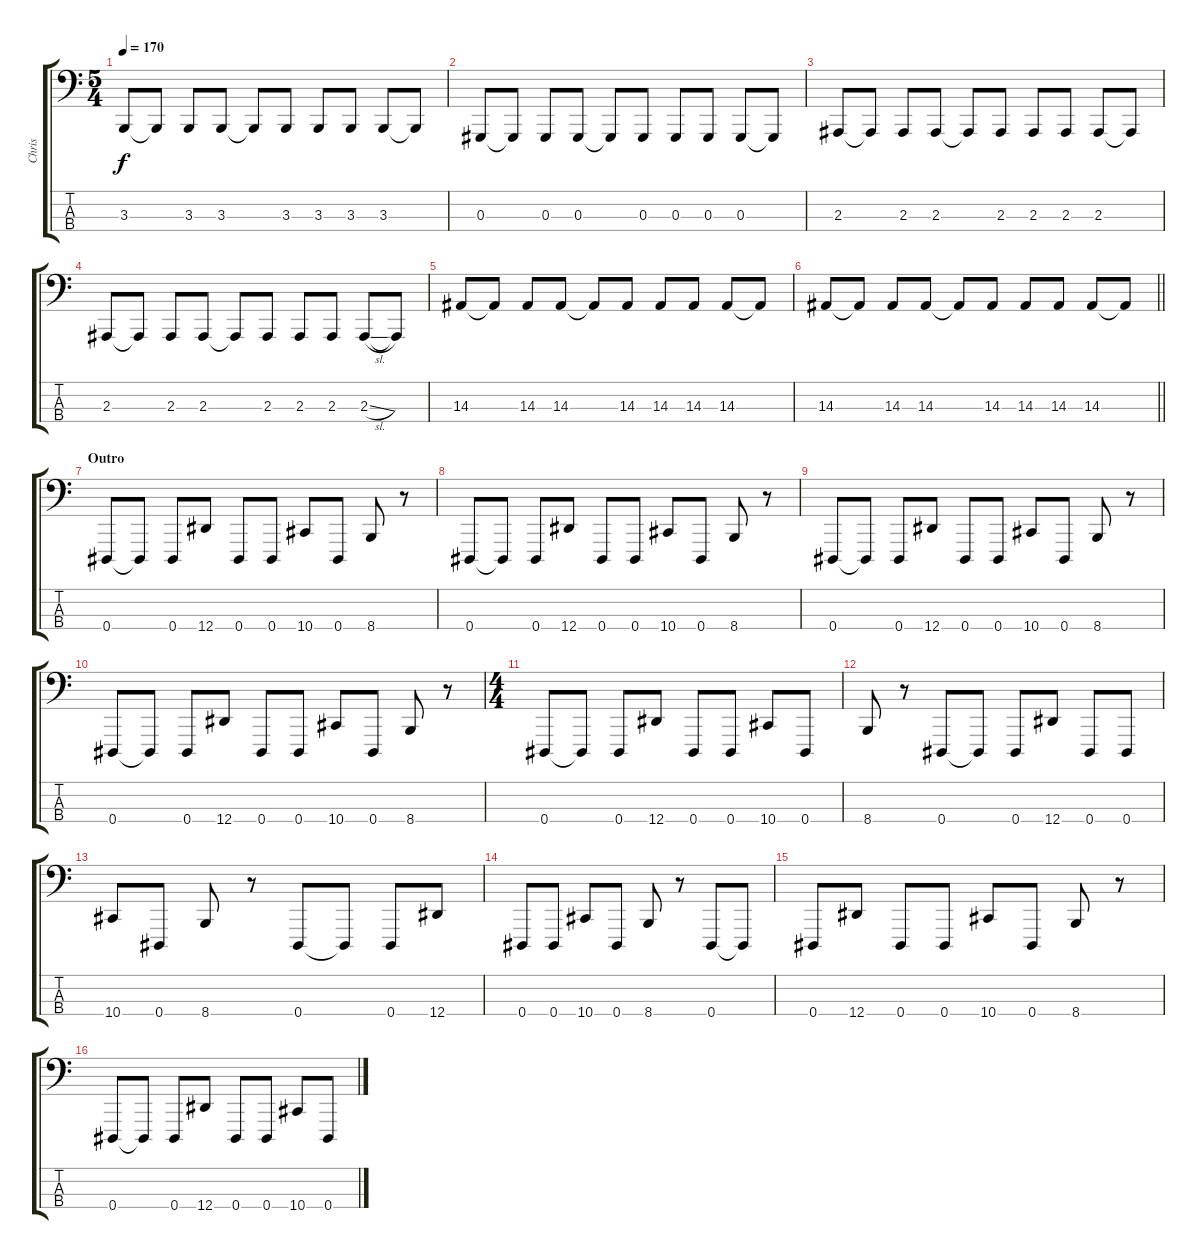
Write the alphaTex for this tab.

\track ("Chris" "Chris") {instrument lead8bassandlead}
\staff {score tabs}
\tuning (Gb2 Db2 Ab1 Eb1) {hide}
\ts (5 4)
\tempo 170
\clef f4
\ks c
3.3.8{dy f} 3.3{t}.8 3.3.8 3.3.8 3.3{t}.8 3.3.8 3.3.8 3.3.8 3.3.8 3.3{t}.8 |
0.3.8 0.3{t}.8 0.3.8 0.3.8 0.3{t}.8 0.3.8 0.3.8 0.3.8 0.3.8 0.3{t}.8 |
2.3.8 2.3{t}.8 2.3.8 2.3.8 2.3{t}.8 2.3.8 2.3.8 2.3.8 2.3.8 2.3{t}.8 |
2.3.8 2.3{t}.8 2.3.8 2.3.8 2.3{t}.8 2.3.8 2.3.8 2.3.8 2.3{sl}.8 2.3{t}.8 |
14.3.8 14.3{t}.8 14.3.8 14.3.8 14.3{t}.8 14.3.8 14.3.8 14.3.8 14.3.8 14.3{t}.8 |
\barLineRight lightlight
14.3.8 14.3{t}.8 14.3.8 14.3.8 14.3{t}.8 14.3.8 14.3.8 14.3.8 14.3.8 14.3{t}.8 |
\section ("" "Outro")
0.4.8 0.4{t}.8 0.4.8 12.4.8 0.4.8 0.4.8 10.4.8 0.4.8 8.4.8 r.8 |
0.4.8 0.4{t}.8 0.4.8 12.4.8 0.4.8 0.4.8 10.4.8 0.4.8 8.4.8 r.8 |
0.4.8 0.4{t}.8 0.4.8 12.4.8 0.4.8 0.4.8 10.4.8 0.4.8 8.4.8 r.8 |
0.4.8 0.4{t}.8 0.4.8 12.4.8 0.4.8 0.4.8 10.4.8 0.4.8 8.4.8 r.8 |
\ts (4 4)
0.4.8 0.4{t}.8 0.4.8 12.4.8 0.4.8 0.4.8 10.4.8 0.4.8 |
8.4.8 r.8 0.4.8 0.4{t}.8 0.4.8 12.4.8 0.4.8 0.4.8 |
10.4.8 0.4.8 8.4.8 r.8 0.4.8 0.4{t}.8 0.4.8 12.4.8 |
0.4.8 0.4.8 10.4.8 0.4.8 8.4.8 r.8 0.4.8 0.4{t}.8 |
0.4.8 12.4.8 0.4.8 0.4.8 10.4.8 0.4.8 8.4.8 r.8 |
0.4.8 0.4{t}.8 0.4.8 12.4.8 0.4.8 0.4.8 10.4.8 0.4.8
